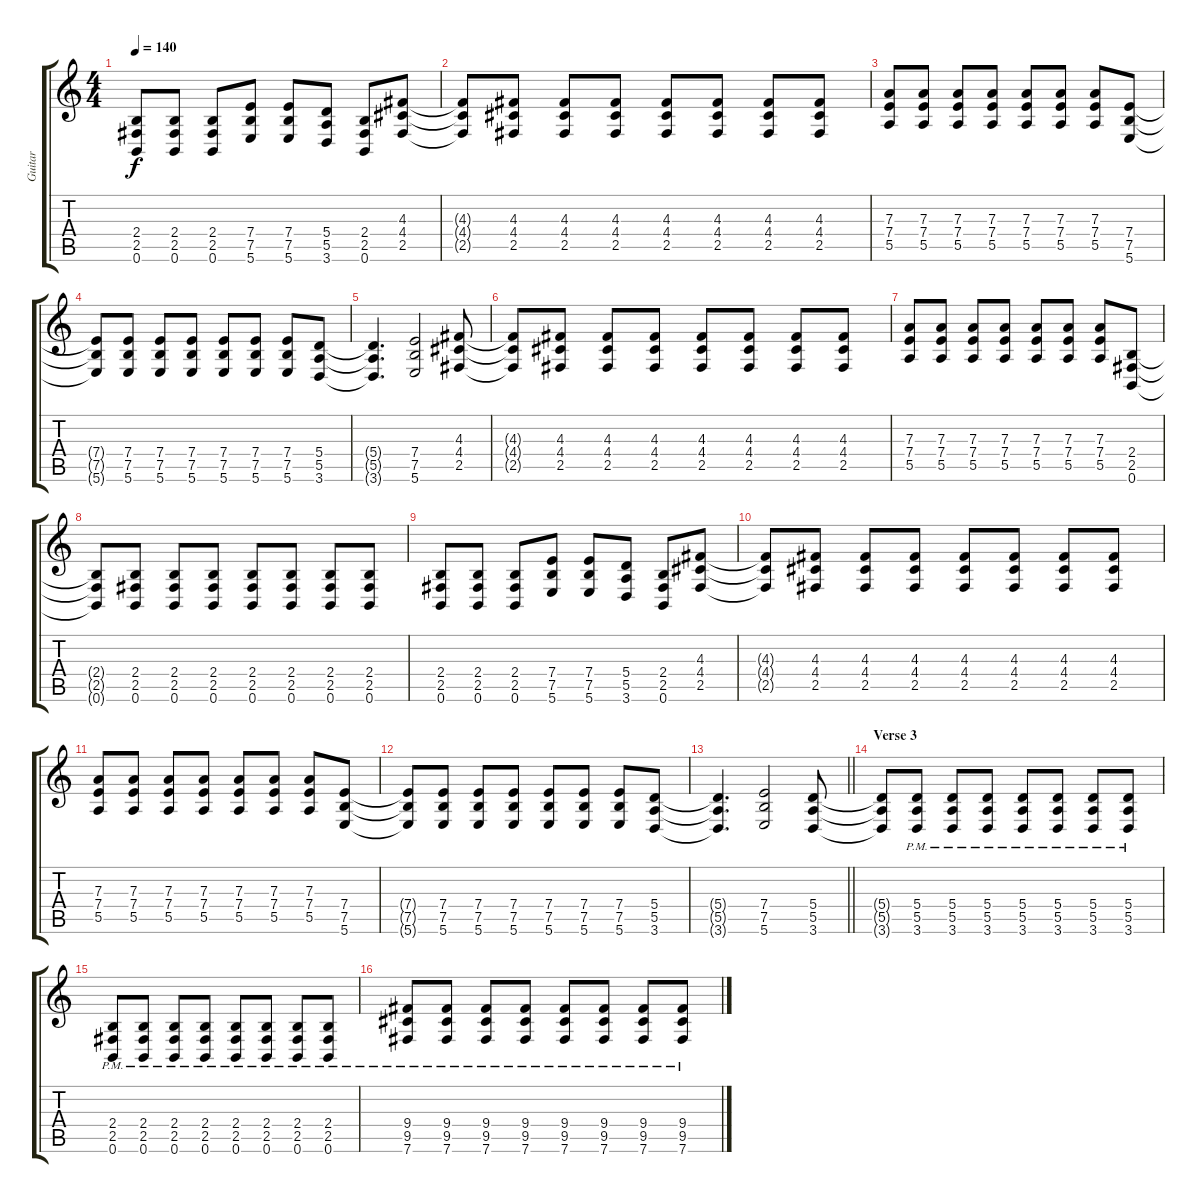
\track ("Guitar" "Guitar") {instrument distortionguitar}
\staff {score tabs}
\tuning (B3 Gb3 D3 A2 E2 B1) {hide}
\ts (4 4)
\tempo 140
\clef g2
\ks c
(2.4 2.5 0.6).8{dy f} (2.4 2.5 0.6).8 (2.4 2.5 0.6).8 (7.4 7.5 5.6).8 (7.4 7.5 5.6).8 (5.4 5.5 3.6).8 (2.4 2.5 0.6).8 (4.3 4.4 2.5).8 |
(4.3{t} 4.4{t} 2.5{t}).8 (4.3 4.4 2.5).8 (4.3 4.4 2.5).8 (4.3 4.4 2.5).8 (4.3 4.4 2.5).8 (4.3 4.4 2.5).8 (4.3 4.4 2.5).8 (4.3 4.4 2.5).8 |
(7.3 7.4 5.5).8 (7.3 7.4 5.5).8 (7.3 7.4 5.5).8 (7.3 7.4 5.5).8 (7.3 7.4 5.5).8 (7.3 7.4 5.5).8 (7.3 7.4 5.5).8 (7.4 7.5 5.6).8 |
(7.4{t} 7.5{t} 5.6{t}).8 (7.4 7.5 5.6).8 (7.4 7.5 5.6).8 (7.4 7.5 5.6).8 (7.4 7.5 5.6).8 (7.4 7.5 5.6).8 (7.4 7.5 5.6).8 (5.4 5.5 3.6).8 |
(5.4{t} 5.5{t} 3.6{t}).4{d} (7.4 7.5 5.6).2 (4.3 4.4 2.5).8 |
(4.3{t} 4.4{t} 2.5{t}).8 (4.3 4.4 2.5).8 (4.3 4.4 2.5).8 (4.3 4.4 2.5).8 (4.3 4.4 2.5).8 (4.3 4.4 2.5).8 (4.3 4.4 2.5).8 (4.3 4.4 2.5).8 |
(7.3 7.4 5.5).8 (7.3 7.4 5.5).8 (7.3 7.4 5.5).8 (7.3 7.4 5.5).8 (7.3 7.4 5.5).8 (7.3 7.4 5.5).8 (7.3 7.4 5.5).8 (2.4 2.5 0.6).8 |
(2.4{t} 2.5{t} 0.6{t}).8 (2.4 2.5 0.6).8 (2.4 2.5 0.6).8 (2.4 2.5 0.6).8 (2.4 2.5 0.6).8 (2.4 2.5 0.6).8 (2.4 2.5 0.6).8 (2.4 2.5 0.6).8 |
(2.4 2.5 0.6).8 (2.4 2.5 0.6).8 (2.4 2.5 0.6).8 (7.4 7.5 5.6).8 (7.4 7.5 5.6).8 (5.4 5.5 3.6).8 (2.4 2.5 0.6).8 (4.3 4.4 2.5).8 |
(4.3{t} 4.4{t} 2.5{t}).8 (4.3 4.4 2.5).8 (4.3 4.4 2.5).8 (4.3 4.4 2.5).8 (4.3 4.4 2.5).8 (4.3 4.4 2.5).8 (4.3 4.4 2.5).8 (4.3 4.4 2.5).8 |
(7.3 7.4 5.5).8 (7.3 7.4 5.5).8 (7.3 7.4 5.5).8 (7.3 7.4 5.5).8 (7.3 7.4 5.5).8 (7.3 7.4 5.5).8 (7.3 7.4 5.5).8 (7.4 7.5 5.6).8 |
(7.4{t} 7.5{t} 5.6{t}).8 (7.4 7.5 5.6).8 (7.4 7.5 5.6).8 (7.4 7.5 5.6).8 (7.4 7.5 5.6).8 (7.4 7.5 5.6).8 (7.4 7.5 5.6).8 (5.4 5.5 3.6).8 |
\barLineRight lightlight
(5.4{t} 5.5{t} 3.6{t}).4{d} (7.4 7.5 5.6).2 (5.4 5.5 3.6).8 |
\section ("" "Verse 3")
(5.4{t} 5.5{t} 3.6{t}).8 (5.4{pm} 5.5{pm} 3.6{pm}).8 (5.4{pm} 5.5{pm} 3.6{pm}).8 (5.4{pm} 5.5{pm} 3.6{pm}).8 (5.4{pm} 5.5{pm} 3.6{pm}).8 (5.4{pm} 5.5{pm} 3.6{pm}).8 (5.4{pm} 5.5{pm} 3.6{pm}).8 (5.4{pm} 5.5{pm} 3.6{pm}).8 |
(2.4{pm} 2.5{pm} 0.6{pm}).8 (2.4{pm} 2.5{pm} 0.6{pm}).8 (2.4{pm} 2.5{pm} 0.6{pm}).8 (2.4{pm} 2.5{pm} 0.6{pm}).8 (2.4{pm} 2.5{pm} 0.6{pm}).8 (2.4{pm} 2.5{pm} 0.6{pm}).8 (2.4{pm} 2.5{pm} 0.6{pm}).8 (2.4{pm} 2.5{pm} 0.6{pm}).8 |
(9.4{pm} 9.5{pm} 7.6{pm}).8 (9.4{pm} 9.5{pm} 7.6{pm}).8 (9.4{pm} 9.5{pm} 7.6{pm}).8 (9.4{pm} 9.5{pm} 7.6{pm}).8 (9.4{pm} 9.5{pm} 7.6{pm}).8 (9.4{pm} 9.5{pm} 7.6{pm}).8 (9.4{pm} 9.5{pm} 7.6{pm}).8 (9.4{pm} 9.5{pm} 7.6{pm}).8
